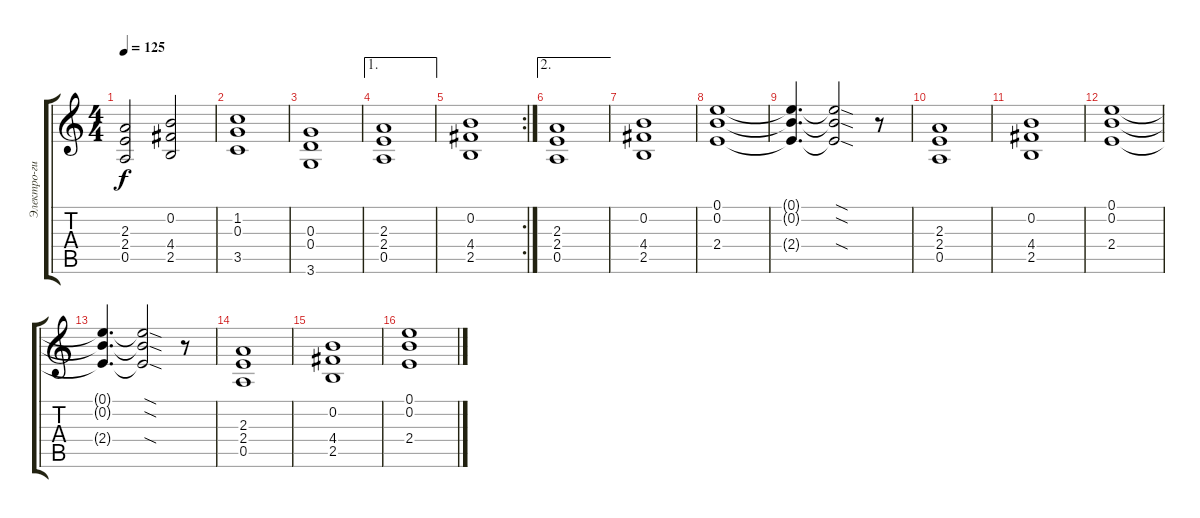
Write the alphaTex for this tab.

\track ("Электро-гитара для фона 1" "Электро-ги") {instrument distortionguitar}
\staff {score tabs}
\tuning (E4 B3 G3 D3 A2 E2) {hide}
\ts (4 4)
\tempo 125
\clef g2
\ks c
(2.3 2.4 0.5).2{dy f} (0.2 4.4 2.5).2 |
(1.2 0.3 3.5).1 |
(0.3 0.4 3.6).1 |
\ae 1
(2.3 2.4 0.5).1 |
\rc 2
(0.2 4.4 2.5).1 |
\ae 2
(2.3 2.4 0.5).1 |
(0.2 4.4 2.5).1 |
(0.1 0.2 2.4).1 |
(0.1{t} 0.2{t} 2.4{t}).4{d} (0.1{sod t} 0.2{sod t} 2.4{sod t}).2 r.8 |
(2.3 2.4 0.5).1 |
(0.2 4.4 2.5).1 |
(0.1 0.2 2.4).1 |
(0.1{t} 0.2{t} 2.4{t}).4{d} (0.1{sod t} 0.2{sod t} 2.4{sod t}).2 r.8 |
(2.3 2.4 0.5).1 |
(0.2 4.4 2.5).1 |
(0.1 0.2 2.4).1
